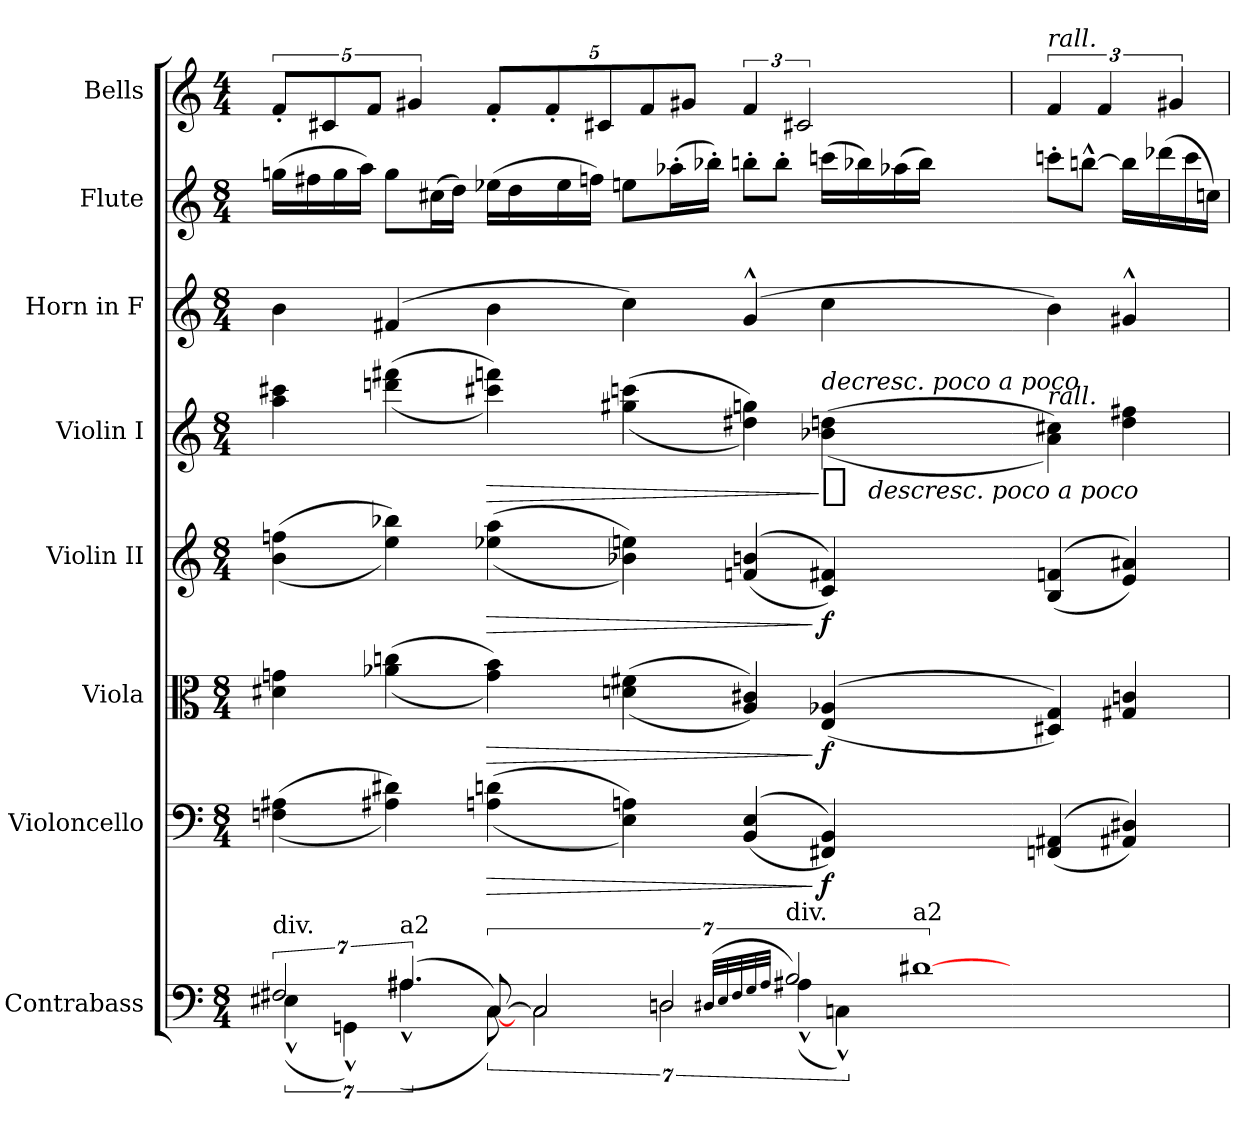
**kern	**kern	**dynam	**kern	**dynam	**kern	**dynam	**kern	**dynam	**kern	**kern	**kern
*part8	*part7	*part7	*part6	*part6	*part5	*part5	*part4	*part4	*part3	*part2	*part1
*staff8	*staff7	*staff7	*staff6	*staff6	*staff5	*staff5	*staff4	*staff4	*staff3	*staff2	*staff1
*I"Contrabass	*I"Violoncello	*	*I"Viola	*	*I"Violin II	*	*I"Violin I	*	*I"Horn in F	*I"Flute	*I"Bells
*I'Cb.	*I'Vc.	*	*I'Vla.	*	*I'Vln. II	*	*I'Vln. I	*	*I'Hn.	*I'Fl.	*
*clefF4	*clefF4	*	*clefC3	*	*clefG2	*	*clefG2	*	*clefG2	*clefG2	*clefG2
*ITrd7c12	*	*	*	*	*	*	*	*	*ITrd4c7	*	*
*k[]	*k[]	*	*k[]	*	*k[]	*	*k[]	*	*k[b-]	*k[]	*k[]
*M8/4	*M8/4	*	*M8/4	*	*M8/4	*	*M8/4	*	*M8/4	*M8/4	*M4/4
=	=	=	=	=	=	=	=	=	=	=	=
*^	*	*	*	*	*	*	*	*	*	*	*
!LO:TX:a:t=div.	!	!	!	!	!	!	!	!	!	!	!	!
7%2FF#X	(7EE#X^^	(<(>4Fn 4A#X	.	4d#X 4gn	.	(<(>4b 4ffn	.	4aa 4ccc#X	.	4e	(16ggnLL	10f'L
.	.	.	.	.	.	.	.	.	.	.	16ff#X	.
.	.	.	.	.	.	.	.	.	.	.	.	10c#X
.	.	.	.	.	.	.	.	.	.	.	16gg	.
.	7GGGn^^)	.	.	.	.	.	.	.	.	.	.	.
.	.	.	.	.	.	.	.	.	.	.	16aaJJ)	.
.	.	.	.	.	.	.	.	.	.	.	.	10fJ
.	.	4A#X 4d#X))	.	(<(>4a-X 4ccn	.	4ee 4bb-X))	.	(<(>4dddn 4fff#X	.	(4Bn	8ggL	.
!LO:TX:a:t=a2	!	!	!	!	!	!	!	!	!	!	!	!
(7.AA#X	(7.AA#X^^	.	.	.	.	.	.	.	.	.	.	.
.	.	.	.	.	.	.	.	.	.	.	.	5g#X
.	.	.	.	.	.	.	.	.	.	.	(16cc#XL	.
.	.	.	.	.	.	.	.	.	.	.	16ddJJ)	.
!	!	!	!LO:HP:b	!	!LO:HP:b	!	!LO:HP:b	!	!LO:HP:b	!	!	!
[14CC)	[14CC)	(<(>4An 4dn	>	4g 4b))	>	(<(>4ee-X 4aa	>	4ccc#X 4fffn))	>	4e	(16ee-XLL	10f'L
.	.	.	.	.	.	.	.	.	.	.	16dd	.
7%2CC]	7%2CC	.	.	.	.	.	.	.	.	.	.	.
.	.	.	.	.	.	.	.	.	.	.	.	10f'
.	.	.	.	.	.	.	.	.	.	.	16ee-	.
.	.	.	.	.	.	.	.	.	.	.	16ffnJJ)	.
.	.	.	.	.	.	.	.	.	.	.	.	10c#X
.	.	4E 4An))	.	(<(>4dn 4f#X	.	4b-X 4een))	.	(<(>4gg#X 4cccn	.	4f)	8eenL	.
.	.	.	.	.	.	.	.	.	.	.	.	10f
7%2DDn	7%2DD	.	.	.	.	.	.	.	.	.	.	.
.	.	.	.	.	.	.	.	.	.	.	(16aa-X'L	.
.	.	.	.	.	.	.	.	.	.	.	.	10g#XJ
.	.	.	.	.	.	.	.	.	.	.	16bb-X'JJ)	.
.	.	(<(>4BB 4E	.	4A 4c#X))	.	(<(>4fn 4bn	.	4dd#X 4ggn))	.	(4c^^	8bbn'L	6f
.	.	.	.	.	.	.	.	.	.	.	8bb'J	.
(32qqDD#X/LLL	.	.	.	.	.	.	.	.	.	.	.	.
32qqEE#/	.	.	.	.	.	.	.	.	.	.	.	.
32qqFF#/	.	.	.	.	.	.	.	.	.	.	.	.
32qqGG/	.	.	.	.	.	.	.	.	.	.	.	.
32qqAA#/JJJ	.	.	.	.	.	.	.	.	.	.	.	.
!LO:TX:a:t=div.	!	!	!	!	!	!	!	!	!	!	!	!
7%2BB)	(7AA#X^^	.	.	.	.	.	.	.	.	.	.	.
.	.	.	.	.	.	.	.	.	.	.	.	3c#X
!	!	!	!	!	!	!	!	!LO:TX:a:i:t=decresc. poco a poco	!	!	!	!
!	!	!	!	!	!	!	!	!	!LO:DY:n=1:t=%s   descresc. poco a poco	!	!	!
.	.	4FF#X 4BB))	] f	(<(>4E 4A-X	] f	4c 4f#X))	] f	(<(>4b-X 4ddn	] f	4f	(16cccnLL	.
.	7CCn^^)	.	.	.	.	.	.	.	.	.	.	.
.	.	.	.	.	.	.	.	.	.	.	16bb-X)	.
.	.	.	.	.	.	.	.	.	.	.	(16aa-X	.
!LO:TX:a:t=a2	!	!	!	!	!	!	!	!	!	!	!	!
[7%4D#X	7%4ryy	.	.	.	.	.	.	.	.	.	.	.
.	.	.	.	.	.	.	.	.	.	.	16bb-JJ)	.
.	.	2ryy	.	2ryy	.	2ryy	.	2ryy	.	2ryy	2ryy	2ryy
*v	*v	*	*	*	*	*	*	*	*	*	*	*
=-	=-	=	=-	=	=-	=	=-	=	=-	=-	=
!	!	!	!	!	!	!	!	!	!	!	!LO:TX:a:i:t=rall.
!	!	!	!	!	!	!	!LO:TX:a:i:t=rall.	!	!	!	!
2ryy	(<(>4FFn 4AA#X	.	4D#X 4G))	.	(<(>4B 4fn	.	4a 4cc#X))	.	4e)	8cccn'L	6f
.	.	.	.	.	.	.	.	.	.	[8bbn^^J	.
.	.	.	.	.	.	.	.	.	.	.	6f
.	4AA#X 4D#X))	.	4G#X 4cn	.	4e 4a#X))	.	4dd 4ff#X	.	4c#X^^	16bbLL]	.
.	.	.	.	.	.	.	.	.	.	(16ddd-X	.
.	.	.	.	.	.	.	.	.	.	.	6g#X
.	.	.	.	.	.	.	.	.	.	16ccc	.
.	.	.	.	.	.	.	.	.	.	16ccnJJ)	.
=	=	=	=	=	=	=	=	=	=	=	=
*-	*-	*-	*-	*-	*-	*-	*-	*-	*-	*-	*-
